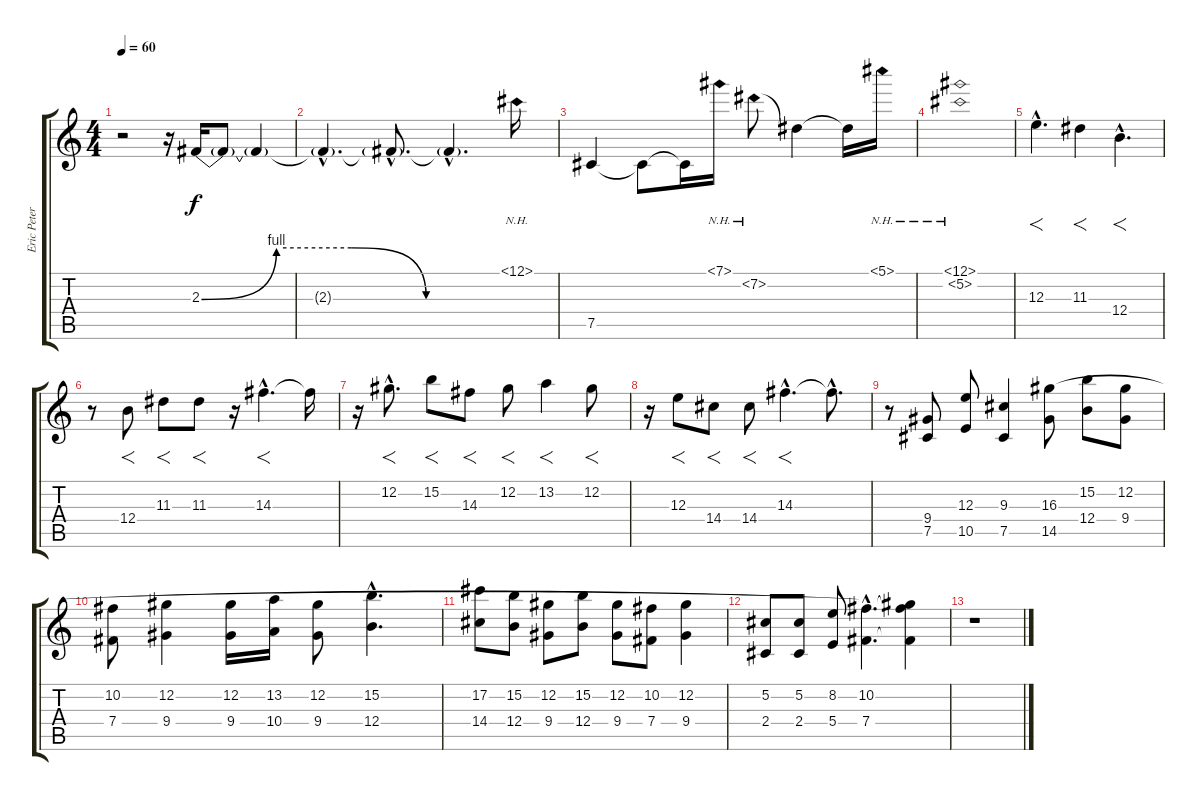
\track ("Eric Peterson Solo" "Eric Peter") {instrument distortionguitar}
\staff {score tabs}
\tuning (Db4 Ab3 E3 B2 Gb2 Db2) {hide}
\ts (4 4)
\tempo 60
\clef g2
\ks c
r.2{dy f instrument distortionguitar} r.16 2.3{be (custom 0 0 15 4 30 4 45 0 60 0)}.16 2.3{t}.8 2.3{t}.4 |
2.3{hac t}.4{d} 2.3{hac t}.8{d} 2.3{hac t}.4{d} 12.1{nh}.16 |
7.5.4 7.5{t}.8 7.5{t}.16 7.1{nh}.16 7.2{nh}.8 7.2{t}.4 7.2{t}.16 5.1{nh}.16 |
(0.1{nh} 5.2{nh}).1 |
12.3{hac}.4{f d} 11.3.4{f} 12.4{hac}.4{f d} |
r.8 12.4.8{f} 11.3.8{f} 11.3.8{f} r.16 14.3{hac}.4{f d} 14.3{t}.16 |
r.16 12.2{hac}.8{f d} 15.2.8{f} 14.3.8{f} 12.2.8{f} 13.2.4{f} 12.2.8{f} |
r.16 12.3.8{f} 14.4.8{f} 14.4.8{f} 14.3{hac}.4{f d} 14.3{hac t}.8{d} |
r.8 (9.4 7.5).8 (12.3 10.5).8 (9.3 7.5).4 (16.3 14.5).8 (15.2 12.4).8 (12.2 9.4).8 |
(10.2 7.4).8 (12.2 9.4).4 (12.2 9.4).16 (13.2 10.4).16 (12.2 9.4).8 (15.2{hac} 12.4{hac}).4{d} |
(17.2 14.4).8 (15.2 12.4).8 (12.2 9.4).8 (15.2 12.4).8 (12.2 9.4).8 (10.2 7.4).8 (12.2 9.4).4 |
(5.2 2.4).8 (5.2 2.4).8 (8.2 5.4).8 (10.2{hac} 7.4{hac}).4{d} (10.2{t} 16.3{t} 7.4{t}).4 |
r.1
